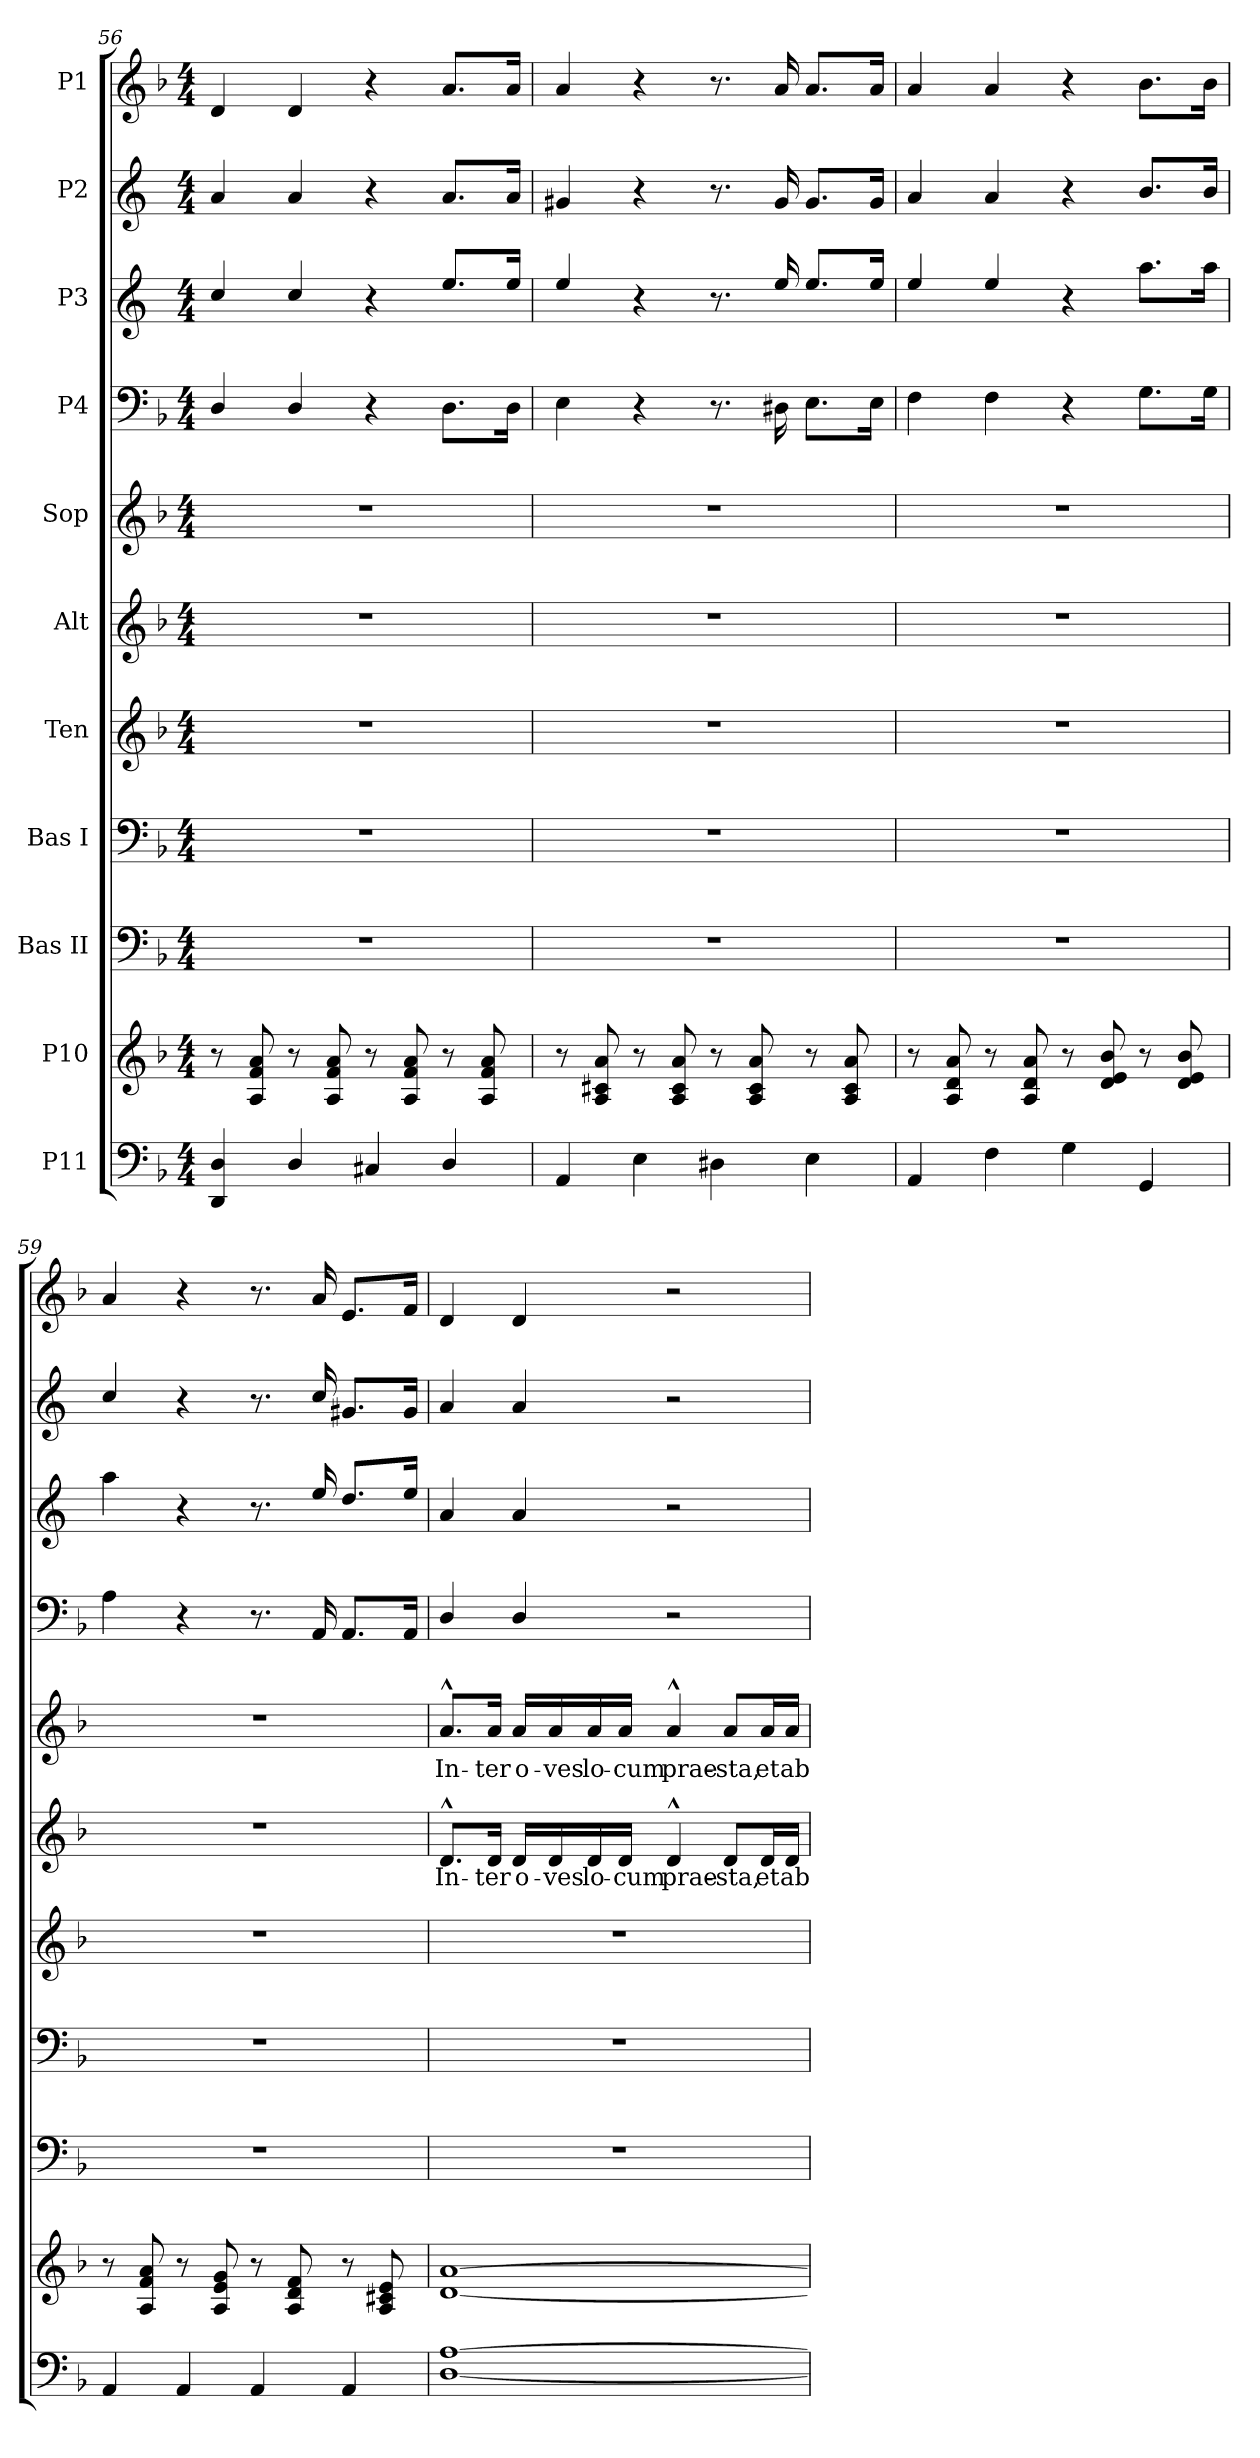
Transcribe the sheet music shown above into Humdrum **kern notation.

**kern	**kern	**kern	**kern	**kern	**kern	**text	**kern	**text	**kern	**kern	**kern	**kern
*part11	*part10	*part9	*part8	*part7	*part6	*part6	*part5	*part5	*part4	*part3	*part2	*part1
*staff11	*staff10	*staff9	*staff8	*staff7	*staff6	*staff6	*staff5	*staff5	*staff4	*staff3	*staff2	*staff1
*I"P11	*I"P10	*I"Bas II	*I"Bas I	*I"Ten	*I"Alt	*	*I"Sop	*	*I"P4	*I"P3	*I"P2	*I"P1
*clefF4	*clefG2	*clefF4	*clefF4	*clefG2	*clefG2	*	*clefG2	*	*clefF4	*clefG2	*clefG2	*clefG2
*	*	*	*	*ITrd7c12	*	*	*	*	*	*ITrd4c7	*ITrd4c7	*
*k[b-]	*k[b-]	*k[b-]	*k[b-]	*k[b-]	*k[b-]	*	*k[b-]	*	*k[b-]	*k[b-]	*k[b-]	*k[b-]
*F:	*F:	*F:	*F:	*	*F:	*	*F:	*	*F:	*F:	*F:	*F:
*M4/4	*M4/4	*M4/4	*M4/4	*M4/4	*M4/4	*	*M4/4	*	*M4/4	*M4/4	*M4/4	*M4/4
=56	=56	=56	=56	=56	=56	=56	=56	=56	=56	=56	=56	=56
4DD/ 4D/	8r	1r	1r	1r	1r	.	1r	.	4D/	4f/	4d/	4d/
.	8A/ 8f/ 8a/	.	.	.	.	.	.	.	.	.	.	.
4D/	8r	.	.	.	.	.	.	.	4D/	4f/	4d/	4d/
.	8A/ 8f/ 8a/	.	.	.	.	.	.	.	.	.	.	.
4C#X/	8r	.	.	.	.	.	.	.	4r	4r	4r	4r
.	8A/ 8f/ 8a/	.	.	.	.	.	.	.	.	.	.	.
4D/	8r	.	.	.	.	.	.	.	8.D\L	8.a/L	8.d/L	8.a/L
.	8A/ 8f/ 8a/	.	.	.	.	.	.	.	.	.	.	.
.	.	.	.	.	.	.	.	.	16D\Jk	16a/Jk	16d/Jk	16a/Jk
=57	=57	=57	=57	=57	=57	=57	=57	=57	=57	=57	=57	=57
4AA/	8r	1r	1r	1r	1r	.	1r	.	4E\	4a/	4c#X/	4a/
.	8A/ 8c#X/ 8a/	.	.	.	.	.	.	.	.	.	.	.
4E\	8r	.	.	.	.	.	.	.	4r	4r	4r	4r
.	8A/ 8c#/ 8a/	.	.	.	.	.	.	.	.	.	.	.
4D#X\	8r	.	.	.	.	.	.	.	8.r	8.r	8.r	8.r
.	8A/ 8c#/ 8a/	.	.	.	.	.	.	.	.	.	.	.
.	.	.	.	.	.	.	.	.	16D#X\	16a/	16c#/	16a/
4E\	8r	.	.	.	.	.	.	.	8.E\L	8.a/L	8.c#/L	8.a/L
.	8A/ 8c#/ 8a/	.	.	.	.	.	.	.	.	.	.	.
.	.	.	.	.	.	.	.	.	16E\Jk	16a/Jk	16c#/Jk	16a/Jk
=58	=58	=58	=58	=58	=58	=58	=58	=58	=58	=58	=58	=58
4AA/	8r	1r	1r	1r	1r	.	1r	.	4F\	4a/	4d/	4a/
.	8A/ 8d/ 8a/	.	.	.	.	.	.	.	.	.	.	.
4F\	8r	.	.	.	.	.	.	.	4F\	4a/	4d/	4a/
.	8A/ 8d/ 8a/	.	.	.	.	.	.	.	.	.	.	.
4G\	8r	.	.	.	.	.	.	.	4r	4r	4r	4r
.	8d/ 8e/ 8b-/	.	.	.	.	.	.	.	.	.	.	.
4GG/	8r	.	.	.	.	.	.	.	8.G\L	8.dd\L	8.e/L	8.b-\L
.	8d/ 8e/ 8b-/	.	.	.	.	.	.	.	.	.	.	.
.	.	.	.	.	.	.	.	.	16G\Jk	16dd\Jk	16e/Jk	16b-\Jk
=59	=59	=59	=59	=59	=59	=59	=59	=59	=59	=59	=59	=59
4AA/	8r	1r	1r	1r	1r	.	1r	.	4A\	4dd\	4f/	4a/
.	8A/ 8f/ 8a/	.	.	.	.	.	.	.	.	.	.	.
4AA/	8r	.	.	.	.	.	.	.	4r	4r	4r	4r
.	8A/ 8e/ 8g/	.	.	.	.	.	.	.	.	.	.	.
4AA/	8r	.	.	.	.	.	.	.	8.r	8.r	8.r	8.r
.	8A/ 8d/ 8f/	.	.	.	.	.	.	.	.	.	.	.
.	.	.	.	.	.	.	.	.	16AA/	16a/	16f/	16a/
4AA/	8r	.	.	.	.	.	.	.	8.AA/L	8.g/L	8.c#X/L	8.e/L
.	8A/ 8c#X/ 8e/	.	.	.	.	.	.	.	.	.	.	.
.	.	.	.	.	.	.	.	.	16AA/Jk	16a/Jk	16c#/Jk	16f/Jk
=60	=60	=60	=60	=60	=60	=60	=60	=60	=60	=60	=60	=60
!	!	!	!	!	!	!LO:LY:b	!	!LO:LY:b	!	!	!	!
[1D [1A	[1d [1a	1r	1r	1r	8.d^^/L	In-	8.a^^/L	In-	4D/	4d/	4d/	4d/
!	!	!	!	!	!	!LO:LY:b	!	!LO:LY:b	!	!	!	!
.	.	.	.	.	16d/Jk	-ter	16a/Jk	-ter	.	.	.	.
!	!	!	!	!	!	!LO:LY:b	!	!LO:LY:b	!	!	!	!
.	.	.	.	.	16d/LL	o-	16a/LL	o-	4D/	4d/	4d/	4d/
!	!	!	!	!	!	!LO:LY:b	!	!LO:LY:b	!	!	!	!
.	.	.	.	.	16d/	-ves	16a/	-ves	.	.	.	.
!	!	!	!	!	!	!LO:LY:b	!	!LO:LY:b	!	!	!	!
.	.	.	.	.	16d/	lo-	16a/	lo-	.	.	.	.
!	!	!	!	!	!	!LO:LY:b	!	!LO:LY:b	!	!	!	!
.	.	.	.	.	16d/JJ	-cum	16a/JJ	-cum	.	.	.	.
!	!	!	!	!	!	!LO:LY:b	!	!LO:LY:b	!	!	!	!
.	.	.	.	.	4d^^/	prae-	4a^^/	prae-	2r	2r	2r	2r
!	!	!	!	!	!	!LO:LY:b	!	!LO:LY:b	!	!	!	!
.	.	.	.	.	8d/L	-sta,	8a/L	-sta,	.	.	.	.
!	!	!	!	!	!	!LO:LY:b	!	!LO:LY:b	!	!	!	!
.	.	.	.	.	16d/L	et	16a/L	et	.	.	.	.
!	!	!	!	!	!	!LO:LY:b	!	!LO:LY:b	!	!	!	!
.	.	.	.	.	16d/JJ	ab	16a/JJ	ab	.	.	.	.
=	=	=	=	=	=	=	=	=	=	=	=	=
*-	*-	*-	*-	*-	*-	*-	*-	*-	*-	*-	*-	*-
